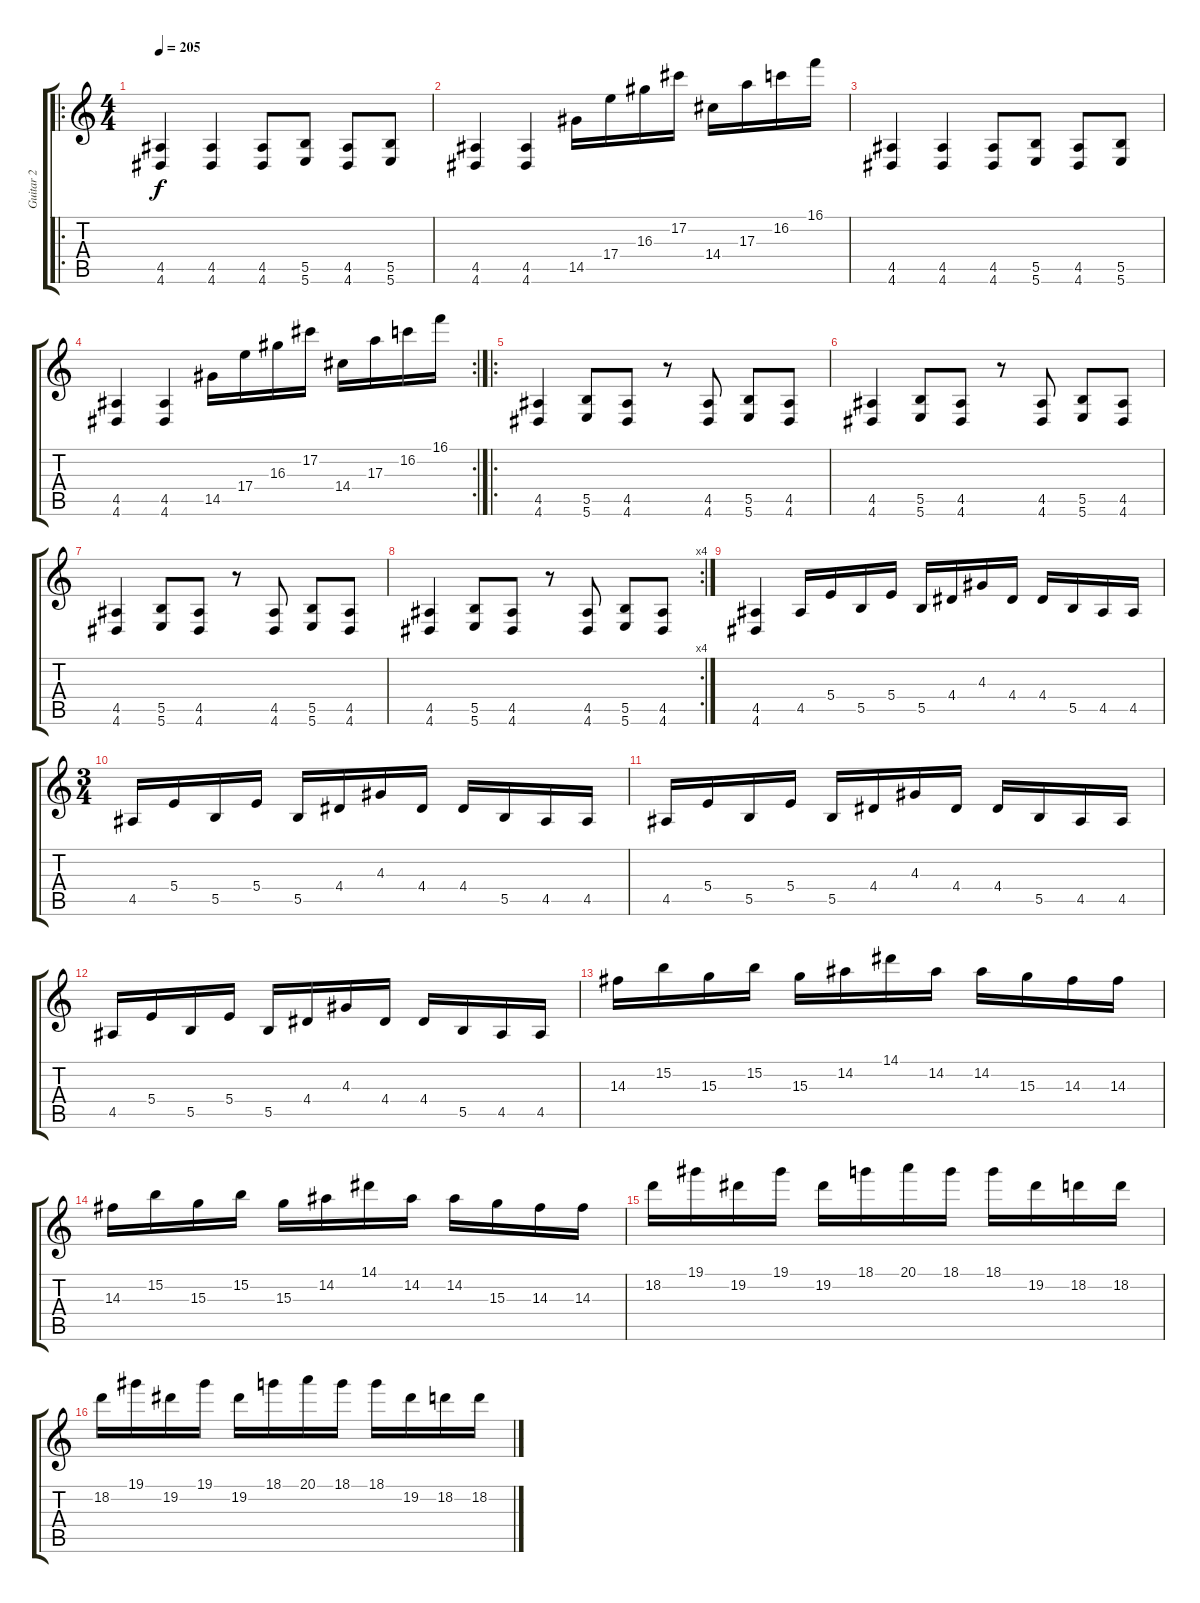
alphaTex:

\track ("Guitar 2" "Guitar 2") {instrument overdrivenguitar}
\staff {score tabs}
\tuning (Db4 Ab3 E3 B2 Gb2 B1) {hide}
\ro
\ts (4 4)
\tempo 205
\clef g2
\ks c
(4.5 4.6).4{dy f} (4.5 4.6).4 (4.5 4.6).8 (5.5 5.6).8 (4.5 4.6).8 (5.5 5.6).8 |
(4.5 4.6).4 (4.5 4.6).4 14.5.16 17.4.16 16.3.16 17.2.16 14.4.16 17.3.16 16.2.16 16.1.16 |
(4.5 4.6).4 (4.5 4.6).4 (4.5 4.6).8 (5.5 5.6).8 (4.5 4.6).8 (5.5 5.6).8 |
\rc 2
(4.5 4.6).4 (4.5 4.6).4 14.5.16 17.4.16 16.3.16 17.2.16 14.4.16 17.3.16 16.2.16 16.1.16 |
\ro
(4.5 4.6).4 (5.5 5.6).8 (4.5 4.6).8 r.8 (4.5 4.6).8 (5.5 5.6).8 (4.5 4.6).8 |
(4.5 4.6).4 (5.5 5.6).8 (4.5 4.6).8 r.8 (4.5 4.6).8 (5.5 5.6).8 (4.5 4.6).8 |
(4.5 4.6).4 (5.5 5.6).8 (4.5 4.6).8 r.8 (4.5 4.6).8 (5.5 5.6).8 (4.5 4.6).8 |
\rc 4
(4.5 4.6).4 (5.5 5.6).8 (4.5 4.6).8 r.8 (4.5 4.6).8 (5.5 5.6).8 (4.5 4.6).8 |
(4.5 4.6).4 4.5.16 5.4.16 5.5.16 5.4.16 5.5.16 4.4.16 4.3.16 4.4.16 4.4.16 5.5.16 4.5.16 4.5.16 |
\ts (3 4)
4.5.16 5.4.16 5.5.16 5.4.16 5.5.16 4.4.16 4.3.16 4.4.16 4.4.16 5.5.16 4.5.16 4.5.16 |
4.5.16 5.4.16 5.5.16 5.4.16 5.5.16 4.4.16 4.3.16 4.4.16 4.4.16 5.5.16 4.5.16 4.5.16 |
4.5.16 5.4.16 5.5.16 5.4.16 5.5.16 4.4.16 4.3.16 4.4.16 4.4.16 5.5.16 4.5.16 4.5.16 |
14.3.16 15.2.16 15.3.16 15.2.16 15.3.16 14.2.16 14.1.16 14.2.16 14.2.16 15.3.16 14.3.16 14.3.16 |
14.3.16 15.2.16 15.3.16 15.2.16 15.3.16 14.2.16 14.1.16 14.2.16 14.2.16 15.3.16 14.3.16 14.3.16 |
18.2.16 19.1.16 19.2.16 19.1.16 19.2.16 18.1.16 20.1.16 18.1.16 18.1.16 19.2.16 18.2.16 18.2.16 |
18.2.16 19.1.16 19.2.16 19.1.16 19.2.16 18.1.16 20.1.16 18.1.16 18.1.16 19.2.16 18.2.16 18.2.16
